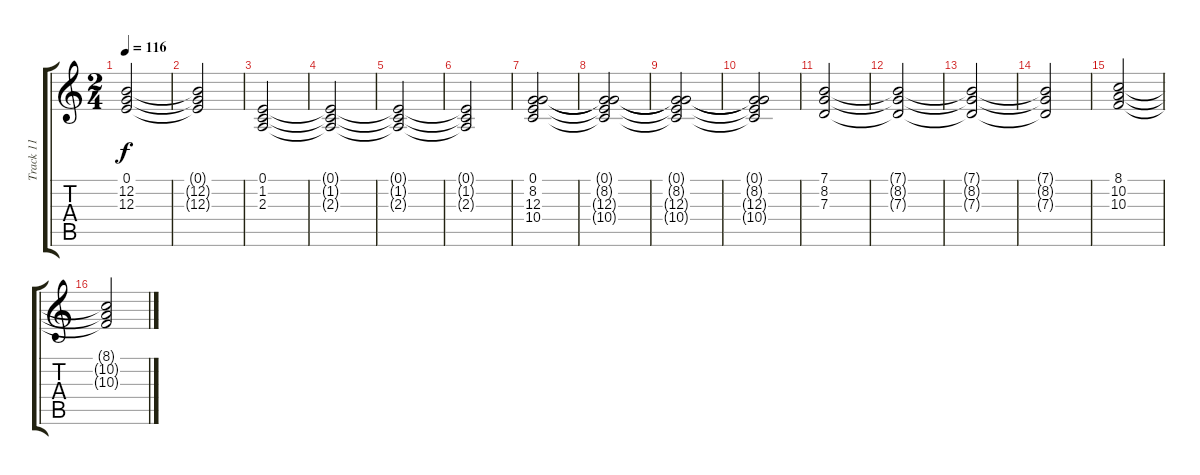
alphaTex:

\track ("Track 11" "Track 11") {instrument stringensemble1}
\staff {score tabs}
\tuning (E4 B3 G3 D3 A2 E2) {hide}
\ts (2 4)
\tempo 116
\clef g2
\ks c
(0.1 12.2 12.3).2{dy f} |
(0.1{t} 12.2{t} 12.3{t}).2 |
(0.1 1.2 2.3).2 |
(0.1{t} 1.2{t} 2.3{t}).2 |
(0.1{t} 1.2{t} 2.3{t}).2 |
(0.1{t} 1.2{t} 2.3{t}).2 |
(0.1 8.2 12.3 10.4).2 |
(0.1{t} 8.2{t} 12.3{t} 10.4{t}).2 |
(0.1{t} 8.2{t} 12.3{t} 10.4{t}).2 |
(0.1{t} 8.2{t} 12.3{t} 10.4{t}).2 |
(7.1 8.2 7.3).2 |
(7.1{t} 8.2{t} 7.3{t}).2 |
(7.1{t} 8.2{t} 7.3{t}).2 |
(7.1{t} 8.2{t} 7.3{t}).2 |
(8.1 10.2 10.3).2 |
(8.1{t} 10.2{t} 10.3{t}).2
